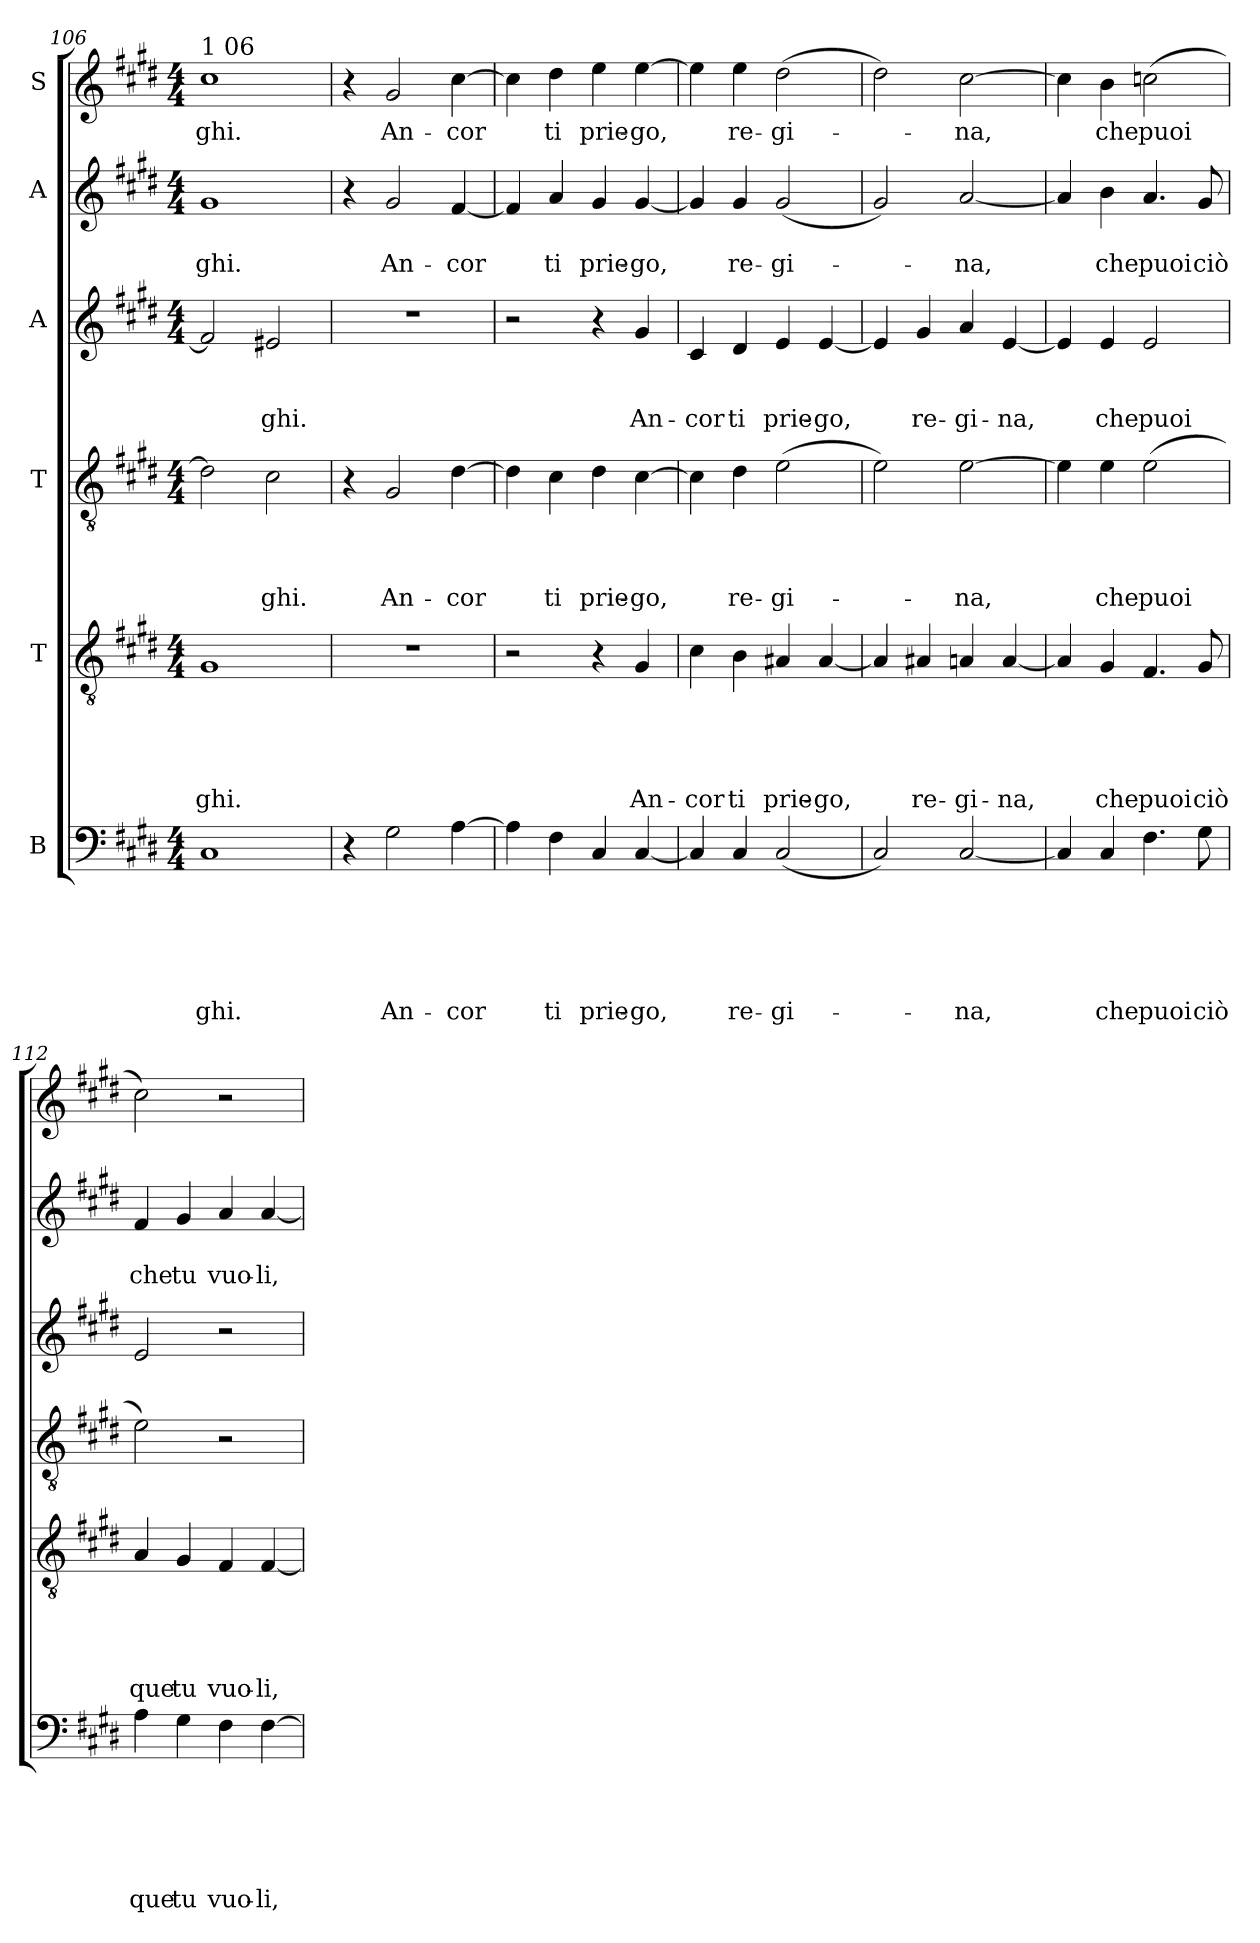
**kern	**text	**text	**text	**text	**text	**text	**kern	**text	**text	**text	**text	**text	**kern	**text	**text	**text	**text	**kern	**text	**text	**text	**kern	**text	**text	**kern	**text
*part6	*part6	*part6	*part6	*part6	*part6	*part6	*part5	*part5	*part5	*part5	*part5	*part5	*part4	*part4	*part4	*part4	*part4	*part3	*part3	*part3	*part3	*part2	*part2	*part2	*part1	*part1
*staff6	*staff6	*staff6	*staff6	*staff6	*staff6	*staff6	*staff5	*staff5	*staff5	*staff5	*staff5	*staff5	*staff4	*staff4	*staff4	*staff4	*staff4	*staff3	*staff3	*staff3	*staff3	*staff2	*staff2	*staff2	*staff1	*staff1
*I"B	*	*	*	*	*	*	*I"T	*	*	*	*	*	*I"T	*	*	*	*	*I"A	*	*	*	*I"A	*	*	*I"S	*
!!LO:LB:g=z
*clefF4	*	*	*	*	*	*	*clefGv2	*	*	*	*	*	*clefGv2	*	*	*	*	*clefG2	*	*	*	*clefG2	*	*	*clefG2	*
*k[f#c#g#d#]	*	*	*	*	*	*	*k[f#c#g#d#]	*	*	*	*	*	*k[f#c#g#d#]	*	*	*	*	*k[f#c#g#d#]	*	*	*	*k[f#c#g#d#]	*	*	*k[f#c#g#d#]	*
*E:	*	*	*	*	*	*	*E:	*	*	*	*	*	*E:	*	*	*	*	*E:	*	*	*	*E:	*	*	*E:	*
*M4/4	*	*	*	*	*	*	*M4/4	*	*	*	*	*	*M4/4	*	*	*	*	*M4/4	*	*	*	*M4/4	*	*	*M4/4	*
=106	=106	=106	=106	=106	=106	=106	=106	=106	=106	=106	=106	=106	=106	=106	=106	=106	=106	=106	=106	=106	=106	=106	=106	=106	=106	=106
!	!	!	!	!	!	!	!	!	!	!	!	!	!	!	!	!	!	!	!	!	!	!	!	!	!LO:TX:a:t=1 06	!
!	!	!	!	!	!	!LO:LY:b	!	!	!	!	!	!LO:LY:b	!	!	!	!	!	!	!	!	!	!	!	!LO:LY:b	!	!LO:LY:b
1C#	.	.	.	.	.	-ghi.	1G#	.	.	.	.	-ghi.	2d#\]	.	.	.	.	2f#/]	.	.	.	1g#	.	-ghi.	1cc#	-ghi.
!	!	!	!	!	!	!	!	!	!	!	!	!	!	!	!	!	!LO:LY:b	!	!	!	!LO:LY:b	!	!	!	!	!
.	.	.	.	.	.	.	.	.	.	.	.	.	2c#\	.	.	.	ghi.	2e#X/	.	.	ghi.	.	.	.	.	.
=107	=107	=107	=107	=107	=107	=107	=107	=107	=107	=107	=107	=107	=107	=107	=107	=107	=107	=107	=107	=107	=107	=107	=107	=107	=107	=107
4r	.	.	.	.	.	.	1r	.	.	.	.	.	4r	.	.	.	.	1r	.	.	.	4r	.	.	4r	.
!	!	!	!	!	!	!LO:LY:b	!	!	!	!	!	!	!	!	!	!	!LO:LY:b	!	!	!	!	!	!	!LO:LY:b	!	!LO:LY:b
2G#\	.	.	.	.	.	An-	.	.	.	.	.	.	2G#/	.	.	.	An-	.	.	.	.	2g#/	.	An-	2g#/	An-
!	!	!	!	!	!	!LO:LY:b	!	!	!	!	!	!	!	!	!	!	!LO:LY:b	!	!	!	!	!	!	!LO:LY:b	!	!LO:LY:b
[>4A\	.	.	.	.	.	-cor	.	.	.	.	.	.	[>4d#\	.	.	.	-cor	.	.	.	.	[<4f#/	.	-cor	[>4cc#\	-cor
=108	=108	=108	=108	=108	=108	=108	=108	=108	=108	=108	=108	=108	=108	=108	=108	=108	=108	=108	=108	=108	=108	=108	=108	=108	=108	=108
4A\]	.	.	.	.	.	.	2r	.	.	.	.	.	4d#\]	.	.	.	.	2r	.	.	.	4f#/]	.	.	4cc#\]	.
!	!	!	!	!	!	!LO:LY:b:rj	!	!	!	!	!	!	!	!	!	!	!LO:LY:b:rj	!	!	!	!	!	!	!LO:LY:b:rj	!	!LO:LY:b:rj
4F#\	.	.	.	.	.	ti	.	.	.	.	.	.	4c#\	.	.	.	ti	.	.	.	.	4a/	.	ti	4dd#\	ti
!	!	!	!	!	!	!LO:LY:b	!	!	!	!	!	!	!	!	!	!	!LO:LY:b	!	!	!	!	!	!	!LO:LY:b	!	!LO:LY:b
4C#/	.	.	.	.	.	prie-	4r	.	.	.	.	.	4d#\	.	.	.	prie-	4r	.	.	.	4g#/	.	prie-	4ee\	prie-
!	!	!	!	!	!	!LO:LY:b	!	!	!	!	!	!LO:LY:b	!	!	!	!	!LO:LY:b	!	!	!	!LO:LY:b	!	!	!LO:LY:b	!	!LO:LY:b
[<4C#/	.	.	.	.	.	-go,	4G#/	.	.	.	.	An-	[>4c#\	.	.	.	-go,	4g#/	.	.	An-	[<4g#/	.	-go,	[>4ee\	-go,
=109	=109	=109	=109	=109	=109	=109	=109	=109	=109	=109	=109	=109	=109	=109	=109	=109	=109	=109	=109	=109	=109	=109	=109	=109	=109	=109
!	!	!	!	!	!	!	!	!	!	!	!	!LO:LY:b	!	!	!	!	!	!	!	!	!LO:LY:b	!	!	!	!	!
4C#/]	.	.	.	.	.	.	4c#\	.	.	.	.	-cor	4c#\]	.	.	.	.	4c#/	.	.	-cor	4g#/]	.	.	4ee\]	.
!	!	!	!	!	!	!LO:LY:b:rj	!	!	!	!	!	!LO:LY:b:rj	!	!	!	!	!LO:LY:b:rj	!	!	!	!LO:LY:b:rj	!	!	!LO:LY:b:rj	!	!LO:LY:b:rj
4C#/	.	.	.	.	.	re-	4B\	.	.	.	.	ti	4d#\	.	.	.	re-	4d#/	.	.	ti	4g#/	.	re-	4ee\	re-
!	!	!	!	!	!	!LO:LY:b	!	!	!	!	!	!LO:LY:b	!	!	!	!	!LO:LY:b	!	!	!	!LO:LY:b	!	!	!LO:LY:b	!	!LO:LY:b
(<2C#/	.	.	.	.	.	-gi-	4A#X/	.	.	.	.	prie-	(>2e\	.	.	.	-gi-	4e/	.	.	prie-	(<2g#/	.	-gi-	(>2dd#\	-gi-
!	!	!	!	!	!	!	!	!	!	!	!	!LO:LY:b	!	!	!	!	!	!	!	!	!LO:LY:b	!	!	!	!	!
.	.	.	.	.	.	.	[<4A#/	.	.	.	.	-go,	.	.	.	.	.	[<4e/	.	.	-go,	.	.	.	.	.
=110	=110	=110	=110	=110	=110	=110	=110	=110	=110	=110	=110	=110	=110	=110	=110	=110	=110	=110	=110	=110	=110	=110	=110	=110	=110	=110
2C#/)	.	.	.	.	.	.	4A#/]	.	.	.	.	.	2e\)	.	.	.	.	4e/]	.	.	.	2g#/)	.	.	2dd#\)	.
!	!	!	!	!	!	!	!	!	!	!	!	!LO:LY:b:rj	!	!	!	!	!	!	!	!	!LO:LY:b:rj	!	!	!	!	!
.	.	.	.	.	.	.	4A#X/	.	.	.	.	re-	.	.	.	.	.	4g#/	.	.	re-	.	.	.	.	.
!	!	!	!	!	!	!LO:LY:b	!	!	!	!	!	!LO:LY:b:rj	!	!	!	!	!LO:LY:b	!	!	!	!LO:LY:b:rj	!	!	!LO:LY:b	!	!LO:LY:b
[>2C#/	.	.	.	.	.	-na,	4An/	.	.	.	.	-gi-	[>2e\	.	.	.	-na,	4a/	.	.	-gi-	[>2a/	.	-na,	[>2cc#\	-na,
!	!	!	!	!	!	!	!	!	!	!	!	!LO:LY:b	!	!	!	!	!	!	!	!	!LO:LY:b	!	!	!	!	!
.	.	.	.	.	.	.	[>4A/	.	.	.	.	-na,	.	.	.	.	.	[>4e/	.	.	-na,	.	.	.	.	.
!!LO:PB:g=z
=111	=111	=111	=111	=111	=111	=111	=111	=111	=111	=111	=111	=111	=111	=111	=111	=111	=111	=111	=111	=111	=111	=111	=111	=111	=111	=111
4C#/]	.	.	.	.	.	.	4A/]	.	.	.	.	.	4e\]	.	.	.	.	4e/]	.	.	.	4a/]	.	.	4cc#\]	.
!	!	!	!	!	!	!LO:LY:b	!	!	!	!	!	!LO:LY:b	!	!	!	!	!LO:LY:b	!	!	!	!LO:LY:b	!	!	!LO:LY:b	!	!LO:LY:b
4C#/	.	.	.	.	.	che	4G#/	.	.	.	.	che	4e\	.	.	.	che	4e/	.	.	che	4b\	.	che	4b\	che
!	!	!	!	!	!	!LO:LY:b	!	!	!	!	!	!LO:LY:b	!	!	!	!	!LO:LY:b	!	!	!	!LO:LY:b	!	!	!LO:LY:b	!	!LO:LY:b
4.F#\	.	.	.	.	.	puoi	4.F#/	.	.	.	.	puoi	(>2e\	.	.	.	puoi	2e/	.	.	puoi	4.a/	.	puoi	(>2ccn\	puoi
!	!	!	!	!	!	!LO:LY:b	!	!	!	!	!	!LO:LY:b	!	!	!	!	!	!	!	!	!	!	!	!LO:LY:b	!	!
8G#\	.	.	.	.	.	ciò	8G#/	.	.	.	.	ciò	.	.	.	.	.	.	.	.	.	8g#/	.	ciò	.	.
=112	=112	=112	=112	=112	=112	=112	=112	=112	=112	=112	=112	=112	=112	=112	=112	=112	=112	=112	=112	=112	=112	=112	=112	=112	=112	=112
!	!	!	!	!	!	!LO:LY:b	!	!	!	!	!	!LO:LY:b	!	!	!	!	!	!	!	!	!	!	!	!LO:LY:b	!	!
4A\	.	.	.	.	.	que	4A/	.	.	.	.	que	2e\)	.	.	.	.	2e/	.	.	.	4f#/	.	che	2cc#\)	.
!	!	!	!	!	!	!LO:LY:b	!	!	!	!	!	!LO:LY:b	!	!	!	!	!	!	!	!	!	!	!	!LO:LY:b	!	!
4G#\	.	.	.	.	.	tu	4G#/	.	.	.	.	tu	.	.	.	.	.	.	.	.	.	4g#/	.	tu	.	.
!	!	!	!	!	!	!LO:LY:b	!	!	!	!	!	!LO:LY:b	!	!	!	!	!	!	!	!	!	!	!	!LO:LY:b	!	!
4F#\	.	.	.	.	.	vuo-	4F#/	.	.	.	.	vuo-	2r	.	.	.	.	2r	.	.	.	4a/	.	vuo-	2r	.
!	!	!	!	!	!	!LO:LY:b:rj	!	!	!	!	!	!LO:LY:b	!	!	!	!	!	!	!	!	!	!	!	!LO:LY:b	!	!
[>4F#\	.	.	.	.	.	-li,	[<4F#/	.	.	.	.	-li,	.	.	.	.	.	.	.	.	.	[<4a/	.	-li,	.	.
=	=	=	=	=	=	=	=	=	=	=	=	=	=	=	=	=	=	=	=	=	=	=	=	=	=	=
*-	*-	*-	*-	*-	*-	*-	*-	*-	*-	*-	*-	*-	*-	*-	*-	*-	*-	*-	*-	*-	*-	*-	*-	*-	*-	*-
